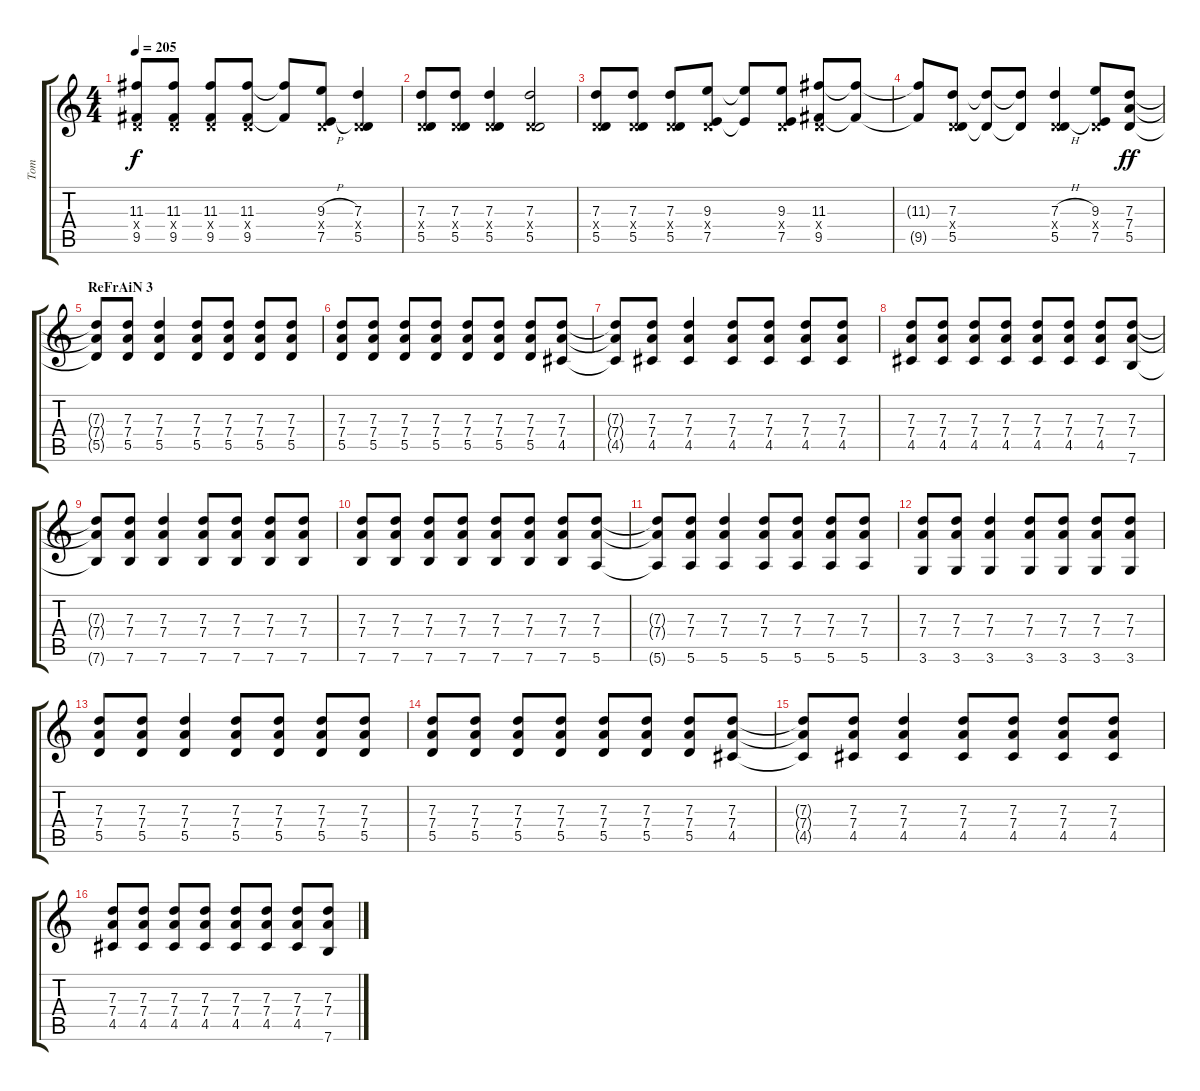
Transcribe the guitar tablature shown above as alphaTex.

\track ("Tom" "Tom") {instrument overdrivenguitar}
\staff {score tabs}
\tuning (E4 B3 G3 D3 A2 E2) {hide}
\ts (4 4)
\tempo 205
\clef g2
\ks c
(11.3 0.4{x} 9.5).8{dy f} (11.3 0.4{x} 9.5).8 (11.3 0.4{x} 9.5).8 (11.3 0.4{x} 9.5).8 (11.3{t} 9.5{t}).8 (9.3{h} 0.4{x} 7.5{h}).8 (7.3 0.4{x} 5.5).4 |
(7.3 0.4{x} 5.5).8 (7.3 0.4{x} 5.5).8 (7.3 0.4{x} 5.5).4 (7.3 0.4{x} 5.5).2 |
(7.3 0.4{x} 5.5).8 (7.3 0.4{x} 5.5).8 (7.3 0.4{x} 5.5).8 (9.3 0.4{x} 7.5).8 (9.3{t} 7.5{t}).8 (9.3 0.4{x} 7.5).8 (11.3 0.4{x} 9.5).8 (11.3{t} 9.5{t}).8 |
(11.3{t} 9.5{t}).8 (7.3 0.4{x} 5.5).8 (7.3{t} 5.5{t}).8 (7.3{t} 5.5{t}).8 (7.3{h} 0.4{x} 5.5{h}).4 (9.3 0.4{x} 7.5).8 (7.3 7.4 5.5).8{dy ff volume 13 instrument acousticguitarsteel} |
\section ("" "ReFrAiN 3")
(7.3{t} 7.4{t} 5.5{t}).8 (7.3 7.4 5.5).8 (7.3 7.4 5.5).4 (7.3 7.4 5.5).8 (7.3 7.4 5.5).8 (7.3 7.4 5.5).8 (7.3 7.4 5.5).8 |
(7.3 7.4 5.5).8 (7.3 7.4 5.5).8 (7.3 7.4 5.5).8 (7.3 7.4 5.5).8 (7.3 7.4 5.5).8 (7.3 7.4 5.5).8 (7.3 7.4 5.5).8 (7.3 7.4 4.5).8 |
(7.3{t} 7.4{t} 4.5{t}).8 (7.3 7.4 4.5).8 (7.3 7.4 4.5).4 (7.3 7.4 4.5).8 (7.3 7.4 4.5).8 (7.3 7.4 4.5).8 (7.3 7.4 4.5).8 |
(7.3 7.4 4.5).8 (7.3 7.4 4.5).8 (7.3 7.4 4.5).8 (7.3 7.4 4.5).8 (7.3 7.4 4.5).8 (7.3 7.4 4.5).8 (7.3 7.4 4.5).8 (7.3 7.4 7.6).8 |
(7.3{t} 7.4{t} 7.6{t}).8 (7.3 7.4 7.6).8 (7.3 7.4 7.6).4 (7.3 7.4 7.6).8 (7.3 7.4 7.6).8 (7.3 7.4 7.6).8 (7.3 7.4 7.6).8 |
(7.3 7.4 7.6).8 (7.3 7.4 7.6).8 (7.3 7.4 7.6).8 (7.3 7.4 7.6).8 (7.3 7.4 7.6).8 (7.3 7.4 7.6).8 (7.3 7.4 7.6).8 (7.3 7.4 5.6).8 |
(7.3{t} 7.4{t} 5.6{t}).8 (7.3 7.4 5.6).8 (7.3 7.4 5.6).4 (7.3 7.4 5.6).8 (7.3 7.4 5.6).8 (7.3 7.4 5.6).8 (7.3 7.4 5.6).8 |
(7.3 7.4 3.6).8 (7.3 7.4 3.6).8 (7.3 7.4 3.6).4 (7.3 7.4 3.6).8 (7.3 7.4 3.6).8 (7.3 7.4 3.6).8 (7.3 7.4 3.6).8 |
(7.3 7.4 5.5).8 (7.3 7.4 5.5).8 (7.3 7.4 5.5).4 (7.3 7.4 5.5).8 (7.3 7.4 5.5).8 (7.3 7.4 5.5).8 (7.3 7.4 5.5).8 |
(7.3 7.4 5.5).8 (7.3 7.4 5.5).8 (7.3 7.4 5.5).8 (7.3 7.4 5.5).8 (7.3 7.4 5.5).8 (7.3 7.4 5.5).8 (7.3 7.4 5.5).8 (7.3 7.4 4.5).8 |
(7.3{t} 7.4{t} 4.5{t}).8 (7.3 7.4 4.5).8 (7.3 7.4 4.5).4 (7.3 7.4 4.5).8 (7.3 7.4 4.5).8 (7.3 7.4 4.5).8 (7.3 7.4 4.5).8 |
(7.3 7.4 4.5).8 (7.3 7.4 4.5).8 (7.3 7.4 4.5).8 (7.3 7.4 4.5).8 (7.3 7.4 4.5).8 (7.3 7.4 4.5).8 (7.3 7.4 4.5).8 (7.3 7.4 7.6).8
